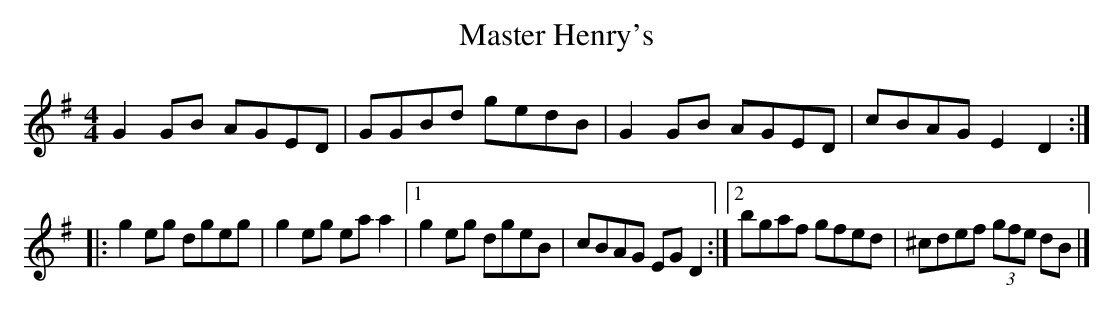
X:1
T:Master Henry's
M:4/4
L:1/8
K:G
G2GB AGED|GGBd gedB|G2GB AGED|cBAG E2D2:|
|:g2eg dgeg|g2eg eaa2|1 g2eg dgeB|cBAG EGD2:|2 bgaf gfed|^cdef (3gfe dB|]
